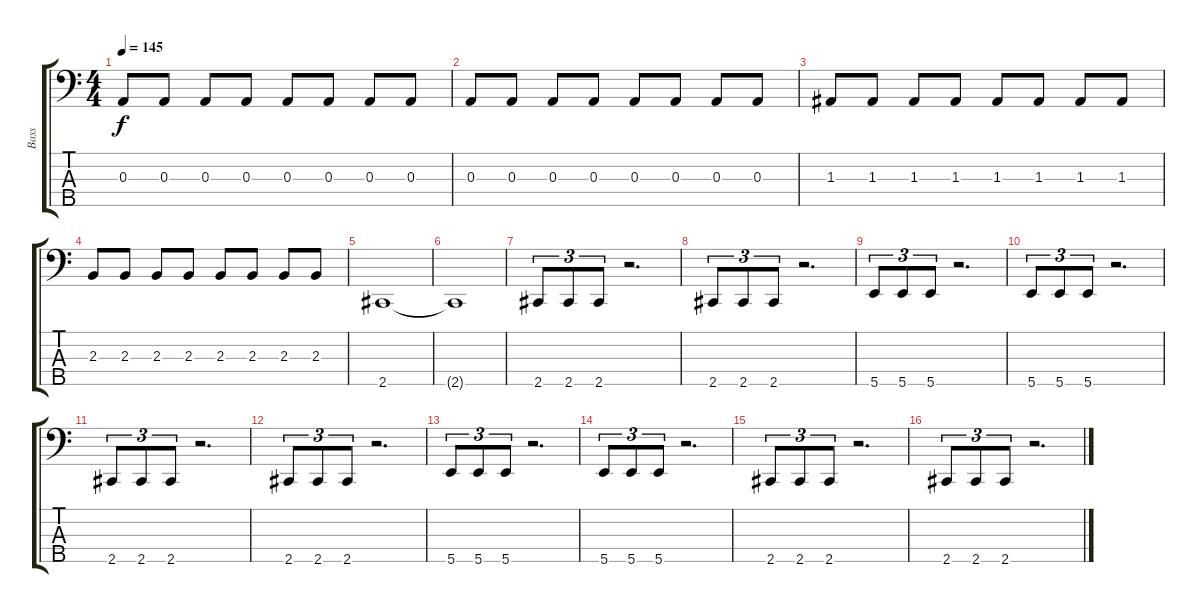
\track ("Bass" "Bass") {instrument fretlessbass}
\staff {score tabs}
\tuning (G2 D2 A1 E1 B0) {hide}
\ts (4 4)
\tempo 145
\clef f4
\ks c
0.3.8{dy f} 0.3.8 0.3.8 0.3.8 0.3.8 0.3.8 0.3.8 0.3.8 |
0.3.8 0.3.8 0.3.8 0.3.8 0.3.8 0.3.8 0.3.8 0.3.8 |
1.3.8 1.3.8 1.3.8 1.3.8 1.3.8 1.3.8 1.3.8 1.3.8 |
2.3.8 2.3.8 2.3.8 2.3.8 2.3.8 2.3.8 2.3.8 2.3.8 |
2.5.1 |
2.5{t}.1 |
2.5.8{tu (3 2)} 2.5.8{tu (3 2)} 2.5.8{tu (3 2)} r.2{d} |
2.5.8{tu (3 2)} 2.5.8{tu (3 2)} 2.5.8{tu (3 2)} r.2{d} |
5.5.8{tu (3 2)} 5.5.8{tu (3 2)} 5.5.8{tu (3 2)} r.2{d} |
5.5.8{tu (3 2)} 5.5.8{tu (3 2)} 5.5.8{tu (3 2)} r.2{d} |
2.5.8{tu (3 2)} 2.5.8{tu (3 2)} 2.5.8{tu (3 2)} r.2{d} |
2.5.8{tu (3 2)} 2.5.8{tu (3 2)} 2.5.8{tu (3 2)} r.2{d} |
5.5.8{tu (3 2)} 5.5.8{tu (3 2)} 5.5.8{tu (3 2)} r.2{d} |
5.5.8{tu (3 2)} 5.5.8{tu (3 2)} 5.5.8{tu (3 2)} r.2{d} |
2.5.8{tu (3 2)} 2.5.8{tu (3 2)} 2.5.8{tu (3 2)} r.2{d} |
2.5.8{tu (3 2)} 2.5.8{tu (3 2)} 2.5.8{tu (3 2)} r.2{d}
